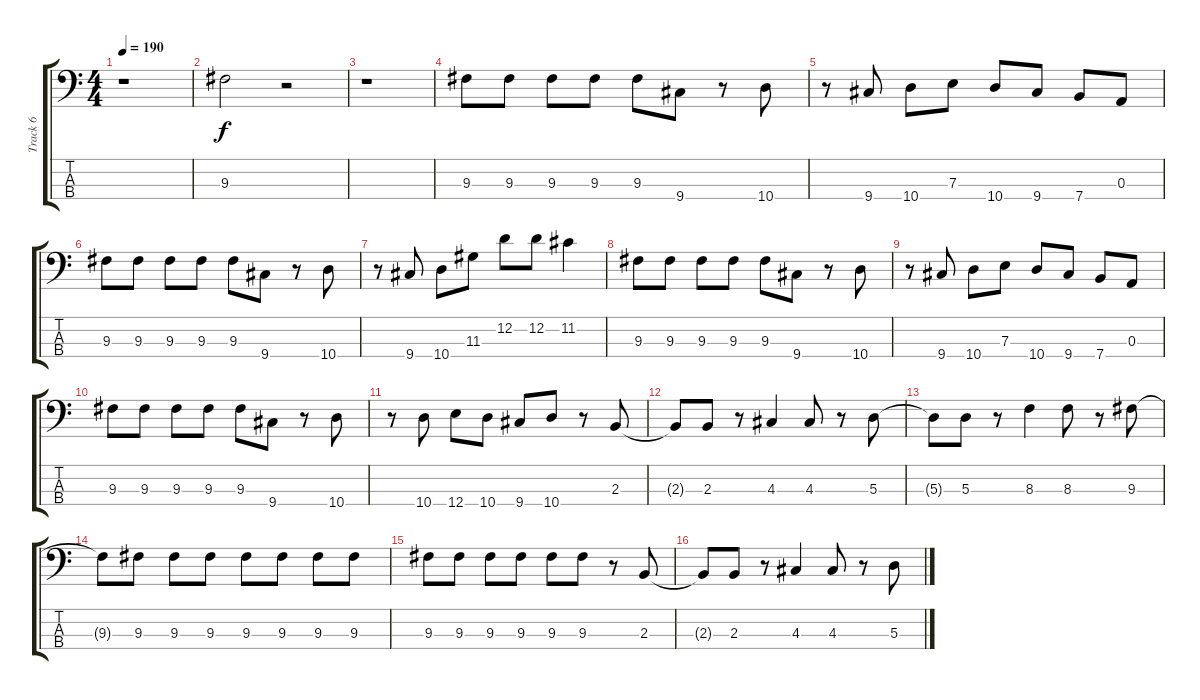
\track ("Track 6" "Track 6") {instrument electricbassfinger}
\staff {score tabs}
\tuning (G2 D2 A1 E1) {hide}
\ts (4 4)
\tempo 190
\clef f4
\ks c
r.1{dy f} |
9.3.2 r.2 |
r.1 |
9.3.8 9.3.8 9.3.8 9.3.8 9.3.8 9.4.8 r.8 10.4.8 |
r.8 9.4.8 10.4.8 7.3.8 10.4.8 9.4.8 7.4.8 0.3.8 |
9.3.8 9.3.8 9.3.8 9.3.8 9.3.8 9.4.8 r.8 10.4.8 |
r.8 9.4.8 10.4.8 11.3.8 12.2.8 12.2.8 11.2.4 |
9.3.8 9.3.8 9.3.8 9.3.8 9.3.8 9.4.8 r.8 10.4.8 |
r.8 9.4.8 10.4.8 7.3.8 10.4.8 9.4.8 7.4.8 0.3.8 |
9.3.8 9.3.8 9.3.8 9.3.8 9.3.8 9.4.8 r.8 10.4.8 |
r.8 10.4.8 12.4.8 10.4.8 9.4.8 10.4.8 r.8 2.3.8 |
2.3{t}.8 2.3.8 r.8 4.3.4 4.3.8 r.8 5.3.8 |
5.3{t}.8 5.3.8 r.8 8.3.4 8.3.8 r.8 9.3.8 |
9.3{t}.8 9.3.8 9.3.8 9.3.8 9.3.8 9.3.8 9.3.8 9.3.8 |
9.3.8 9.3.8 9.3.8 9.3.8 9.3.8 9.3.8 r.8 2.3.8 |
2.3{t}.8 2.3.8 r.8 4.3.4 4.3.8 r.8 5.3.8
